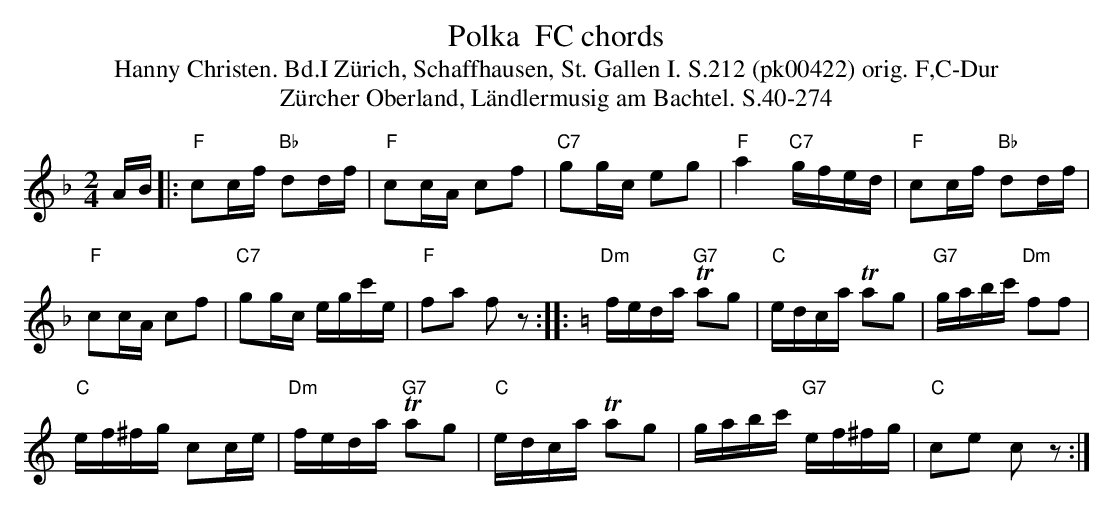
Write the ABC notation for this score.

X:1
T: Polka  FC chords
T:Hanny Christen. Bd.I Zürich, Schaffhausen, St. Gallen I. S.212 (pk00422) orig. F,C-Dur
T: Z\"urcher Oberland, L\"andlermusig am Bachtel. S.40-274
M:2/4
L:1/16
K:F %%MIDI gchordon
AB |: "F"c2cf "Bb"d2df | "F"c2cA c2f2 | "C7"g2gc e2g2 | "F"a4 "C7"gfed | "F"c2cf "Bb"d2df |
"F"c2cA c2f2 | "C7"g2gc egc'e | "F"f2a2 f2z2 :: [K:C] "Dm"feda "G7"Ta2g2 | "C"edca Ta2g2 | "G7"gabc' "Dm"f2f2 |
"C"ef^fg c2ce | "Dm"feda "G7"Ta2g2 | "C"edca Ta2g2 | gabc' "G7"ef^fg | "C"c2e2 c2z2 :|
